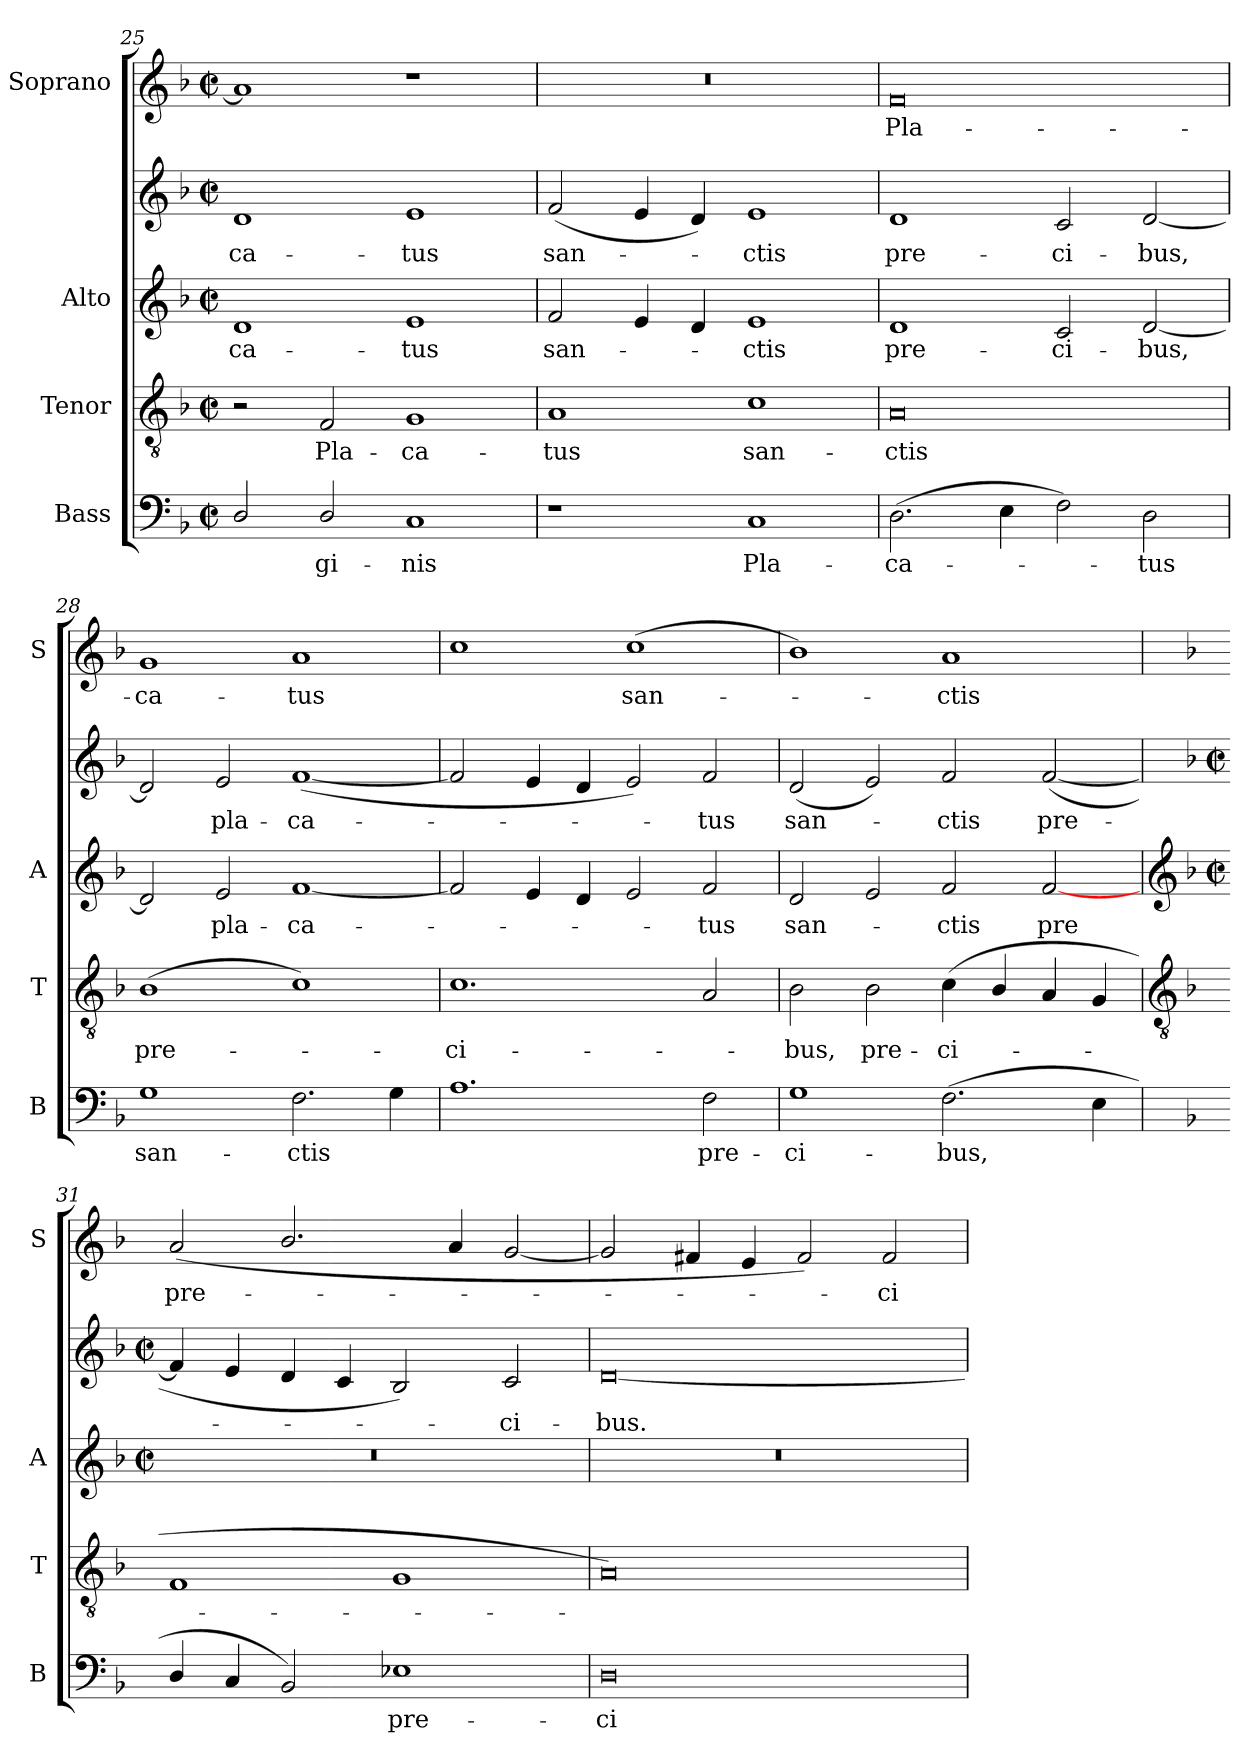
**kern	**text	**kern	**text	**kern	**text	**kern	**text	**kern	**text
*part4	*part4	*part3	*part3	*part2	*part2	*part2	*part2	*part1	*part1
*staff5	*staff5	*staff4	*staff4	*staff3	*staff3	*staff2	*staff2	*staff1	*staff1
*I"Bass	*	*I"Tenor	*	*I"Alto	*	*	*	*I"Soprano	*
*I'B	*	*I'T	*	*I'A	*	*	*	*I'S	*
!!LO:LB:g=z
*clefF4	*	*clefGv2	*	*	*	*clefG2	*	*clefG2	*
*k[b-]	*	*k[b-]	*	*k[b-]	*	*k[b-]	*	*k[b-]	*
*F:	*	*F:	*	*F:	*	*F:	*	*F:	*
*M4/2	*	*M4/2	*	*M4/2	*	*M4/2	*	*M4/2	*
*met(c|)	*	*met(c|)	*	*met(c|)	*	*met(c|)	*	*met(c|)	*
=25	=25	=25	=25	=25	=25	=25	=25	=25	=25
!	!	!	!	!	!LO:LY:b	!	!LO:LY:b	!	!
2D/	.	2r	.	1d	-ca-	1d	-ca-	1a]	.
!	!LO:LY:b	!	!LO:LY:b	!	!	!	!	!	!
2D/	gi-	2F	Pla-	.	.	.	.	.	.
!	!LO:LY:b	!	!LO:LY:b	!	!LO:LY:b	!	!LO:LY:b	!	!
1C	-nis	1G	-ca-	1e	-tus	1e	-tus	1r	.
=26	=26	=26	=26	=26	=26	=26	=26	=26	=26
!	!	!	!LO:LY:b	!	!LO:LY:b	!	!LO:LY:b	!	!
1r	.	1A	-tus	2f	san-	(<2f	san-	0r	.
.	.	.	.	4e	.	4e	.	.	.
.	.	.	.	4d	.	4d)	.	.	.
!	!LO:LY:b	!	!LO:LY:b	!	!LO:LY:b	!	!LO:LY:b	!	!
1C	Pla-	1c	san-	1e	ctis	1e	ctis	.	.
=27	=27	=27	=27	=27	=27	=27	=27	=27	=27
!	!LO:LY:b	!	!LO:LY:b	!	!LO:LY:b	!	!LO:LY:b	!	!LO:LY:b
(>2.D	-ca-	0A	-ctis	1d	pre-	1d	pre-	0f	Pla-
4E	.	.	.	.	.	.	.	.	.
!	!	!	!	!	!LO:LY:b	!	!LO:LY:b	!	!
2F)	.	.	.	2c	-ci-	2c	-ci-	.	.
!	!LO:LY:b	!	!	!	!LO:LY:b	!	!LO:LY:b	!	!
2D	tus	.	.	[2d	-bus,	[2d	-bus,	.	.
=28	=28	=28	=28	=28	=28	=28	=28	=28	=28
!	!LO:LY:b	!	!LO:LY:b	!	!	!	!	!	!LO:LY:b
1G	san-	(>1B-	pre-	2d]	.	2d]	.	1g	-ca-
!	!	!	!	!	!LO:LY:b	!	!LO:LY:b	!	!
.	.	.	.	2e	pla-	2e	pla-	.	.
!	!LO:LY:b	!	!	!	!LO:LY:b	!	!LO:LY:b	!	!LO:LY:b
2.F	-ctis	1c)	.	[1f	-ca-	(<[1f	-ca-	1a	-tus
4G	.	.	.	.	.	.	.	.	.
=29	=29	=29	=29	=29	=29	=29	=29	=29	=29
!	!	!	!LO:LY:b	!	!	!	!	!	!
1.A	.	1.c	ci-	2f]	.	2f]	.	1cc	.
.	.	.	.	4e	.	4e	.	.	.
.	.	.	.	4d	.	4d	.	.	.
!	!	!	!	!	!	!	!	!	!LO:LY:b
.	.	.	.	2e	.	2e)	.	(>1cc	san-
!	!LO:LY:b	!	!	!	!LO:LY:b	!	!LO:LY:b	!	!
2F	pre-	2A	.	2f	tus	2f	tus	.	.
=30	=30	=30	=30	=30	=30	=30	=30	=30	=30
!	!LO:LY:b	!	!LO:LY:b	!	!LO:LY:b	!	!LO:LY:b	!	!
1G	-ci-	2B-	bus,	2d	san-	(<2d	san-	1b-)	.
!	!	!	!LO:LY:b	!	!	!	!	!	!
.	.	2B-	pre-	2e	.	2e)	.	.	.
!	!LO:LY:b	!	!LO:LY:b	!	!LO:LY:b	!	!LO:LY:b	!	!LO:LY:b
(<2.F	-bus,	(<4c	-ci-	2f	ctis	2f	ctis	1a	ctis
.	.	4B-/	.	.	.	.	.	.	.
!	!	!	!	!	!LO:LY:b	!	!LO:LY:b	!	!
.	.	4A	.	[2f	pre-	(<[2f	pre-	.	.
4E	.	4G	.	.	.	.	.	.	.
!!LO:LB:g=z
=31	=31	=31	=31	=31	=31	=31	=31	=31	=31
*	*	*clefGv2	*	*clefG2	*	*	*	*	*
*	*	*	*	*k[b-]	*	*k[b-]	*	*	*
*	*	*	*	*F:	*	*F:	*	*	*
*	*	*	*	*M4/2	*	*M4/2	*	*	*
*	*	*	*	*met(c|)	*	*met(c|)	*	*	*
!	!	!	!	!	!	!	!	!	!LO:LY:b
4D/	.	1F	.	0r	.	4f]	.	(<2a	pre-
4C	.	.	.	.	.	4e	.	.	.
2BB-)	.	.	.	.	.	4d	.	2.b-/	.
.	.	.	.	.	.	4c	.	.	.
!	!LO:LY:b	!	!	!	!	!	!	!	!
1E-X	pre-	1G	.	.	.	2B-)	.	.	.
.	.	.	.	.	.	.	.	4a	.
!	!	!	!	!	!	!	!LO:LY:b	!	!
.	.	.	.	.	.	2c	ci-	[2g	.
=32	=32	=32	=32	=32	=32	=32	=32	=32	=32
!	!LO:LY:b	!	!	!	!	!	!LO:LY:b	!	!
0D	-ci-	0A)	.	0r	.	[0d	-bus.	2g]	.
.	.	.	.	.	.	.	.	4f#X	.
.	.	.	.	.	.	.	.	4e	.
.	.	.	.	.	.	.	.	2f#)	.
!	!	!	!	!	!	!	!	!	!LO:LY:b
.	.	.	.	.	.	.	.	2f#	ci-
=	=	=	=	=	=	=	=	=	=
*-	*-	*-	*-	*-	*-	*-	*-	*-	*-
